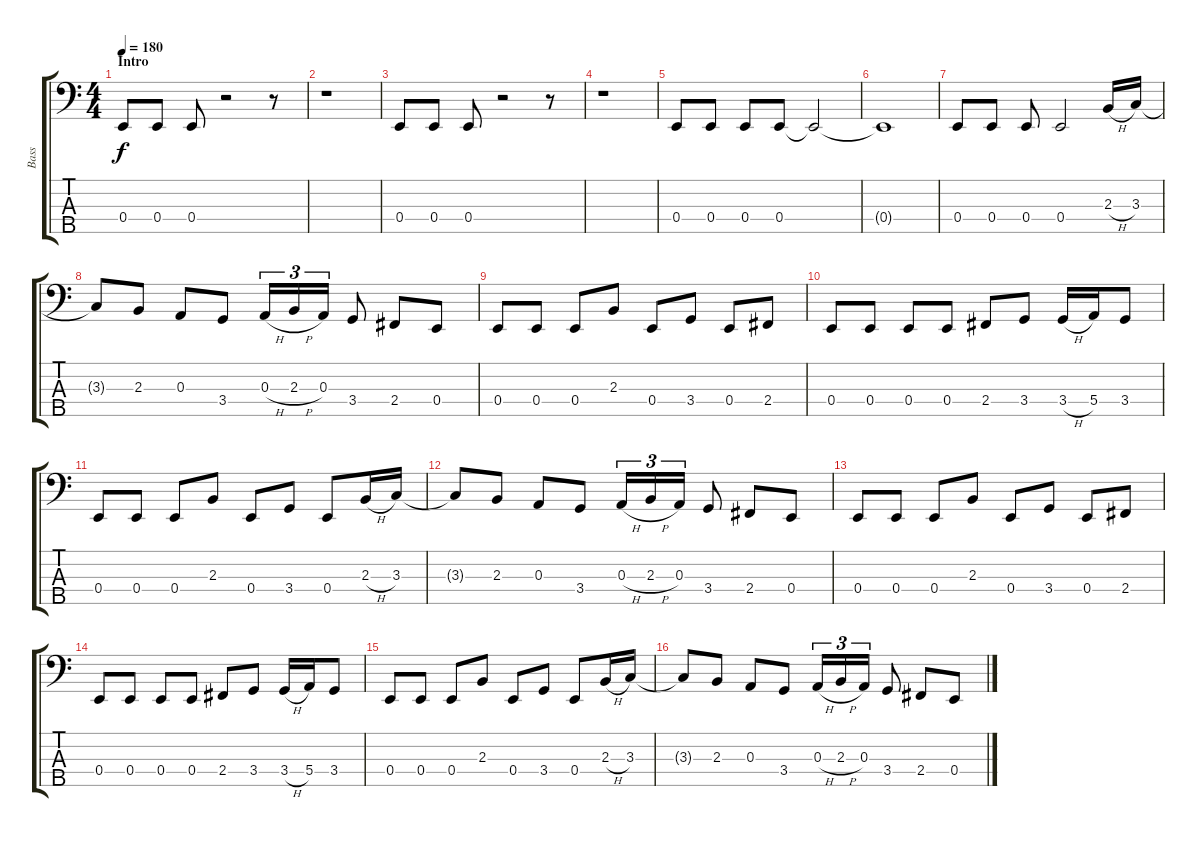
\track ("Bass" "Bass") {instrument electricbassfinger}
\staff {score tabs}
\tuning (G2 D2 A1 E1 B0) {hide}
\ts (4 4)
\section ("" "Intro")
\tempo 180
\clef f4
\ks c
0.4.8{dy f instrument electricbassfinger} 0.4.8 0.4.8 r.2 r.8 |
r.1 |
0.4.8 0.4.8 0.4.8 r.2 r.8 |
r.1 |
0.4.8 0.4.8 0.4.8 0.4.8 0.4{t}.2 |
0.4{t}.1 |
0.4.8 0.4.8 0.4.8 0.4.2 2.3{h}.16 3.3.16 |
3.3{t}.8 2.3.8 0.3.8 3.4.8 0.3{h}.16{tu (3 2)} 2.3{h}.16{tu (3 2)} 0.3.16{tu (3 2)} 3.4.8 2.4.8 0.4.8 |
0.4.8 0.4.8 0.4.8 2.3.8 0.4.8 3.4.8 0.4.8 2.4.8 |
0.4.8 0.4.8 0.4.8 0.4.8 2.4.8 3.4.8 3.4{h}.16 5.4.16 3.4.8 |
0.4.8 0.4.8 0.4.8 2.3.8 0.4.8 3.4.8 0.4.8 2.3{h}.16 3.3.16 |
3.3{t}.8 2.3.8 0.3.8 3.4.8 0.3{h}.16{tu (3 2)} 2.3{h}.16{tu (3 2)} 0.3.16{tu (3 2)} 3.4.8 2.4.8 0.4.8 |
0.4.8 0.4.8 0.4.8 2.3.8 0.4.8 3.4.8 0.4.8 2.4.8 |
0.4.8 0.4.8 0.4.8 0.4.8 2.4.8 3.4.8 3.4{h}.16 5.4.16 3.4.8 |
0.4.8 0.4.8 0.4.8 2.3.8 0.4.8 3.4.8 0.4.8 2.3{h}.16 3.3.16 |
3.3{t}.8 2.3.8 0.3.8 3.4.8 0.3{h}.16{tu (3 2)} 2.3{h}.16{tu (3 2)} 0.3.16{tu (3 2)} 3.4.8 2.4.8 0.4.8
